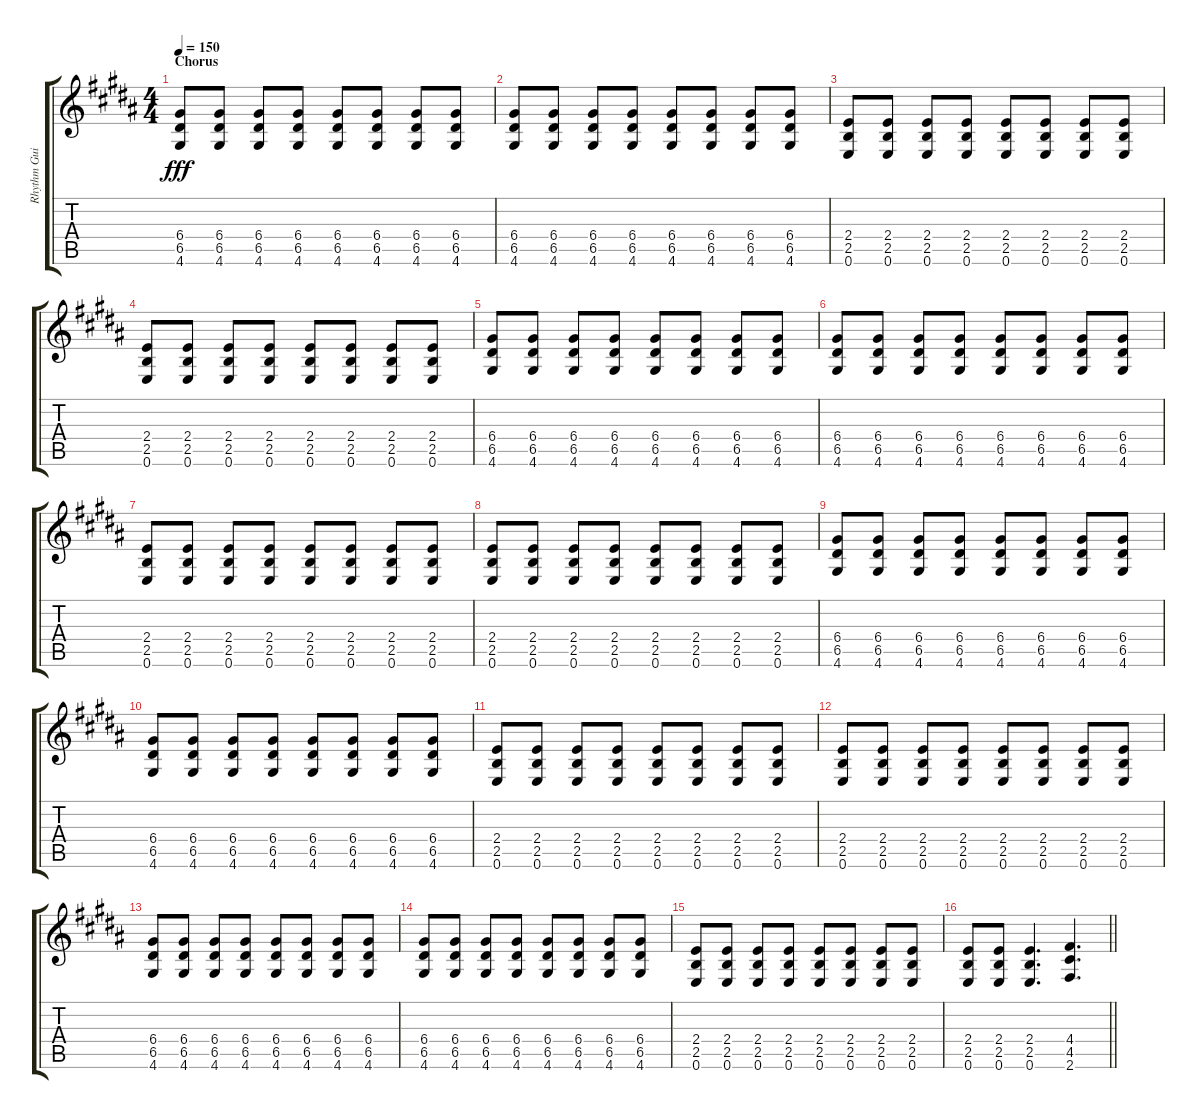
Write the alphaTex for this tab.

\track ("Rhythm Guitar" "Rhythm Gui") {instrument overdrivenguitar}
\staff {score tabs}
\tuning (E4 B3 G3 D3 A2 E2) {hide}
\ts (4 4)
\section ("" "Chorus")
\tempo 150
\clef g2
\ks b
(6.4 6.5 4.6).8{dy fff} (6.4 6.5 4.6).8 (6.4 6.5 4.6).8 (6.4 6.5 4.6).8 (6.4 6.5 4.6).8 (6.4 6.5 4.6).8 (6.4 6.5 4.6).8 (6.4 6.5 4.6).8 |
(6.4 6.5 4.6).8 (6.4 6.5 4.6).8 (6.4 6.5 4.6).8 (6.4 6.5 4.6).8 (6.4 6.5 4.6).8 (6.4 6.5 4.6).8 (6.4 6.5 4.6).8 (6.4 6.5 4.6).8 |
(2.4 2.5 0.6).8 (2.4 2.5 0.6).8 (2.4 2.5 0.6).8 (2.4 2.5 0.6).8 (2.4 2.5 0.6).8 (2.4 2.5 0.6).8 (2.4 2.5 0.6).8 (2.4 2.5 0.6).8 |
(2.4 2.5 0.6).8 (2.4 2.5 0.6).8 (2.4 2.5 0.6).8 (2.4 2.5 0.6).8 (2.4 2.5 0.6).8 (2.4 2.5 0.6).8 (2.4 2.5 0.6).8 (2.4 2.5 0.6).8 |
(6.4 6.5 4.6).8 (6.4 6.5 4.6).8 (6.4 6.5 4.6).8 (6.4 6.5 4.6).8 (6.4 6.5 4.6).8 (6.4 6.5 4.6).8 (6.4 6.5 4.6).8 (6.4 6.5 4.6).8 |
(6.4 6.5 4.6).8 (6.4 6.5 4.6).8 (6.4 6.5 4.6).8 (6.4 6.5 4.6).8 (6.4 6.5 4.6).8 (6.4 6.5 4.6).8 (6.4 6.5 4.6).8 (6.4 6.5 4.6).8 |
(2.4 2.5 0.6).8 (2.4 2.5 0.6).8 (2.4 2.5 0.6).8 (2.4 2.5 0.6).8 (2.4 2.5 0.6).8 (2.4 2.5 0.6).8 (2.4 2.5 0.6).8 (2.4 2.5 0.6).8 |
(2.4 2.5 0.6).8 (2.4 2.5 0.6).8 (2.4 2.5 0.6).8 (2.4 2.5 0.6).8 (2.4 2.5 0.6).8 (2.4 2.5 0.6).8 (2.4 2.5 0.6).8 (2.4 2.5 0.6).8 |
(6.4 6.5 4.6).8 (6.4 6.5 4.6).8 (6.4 6.5 4.6).8 (6.4 6.5 4.6).8 (6.4 6.5 4.6).8 (6.4 6.5 4.6).8 (6.4 6.5 4.6).8 (6.4 6.5 4.6).8 |
(6.4 6.5 4.6).8 (6.4 6.5 4.6).8 (6.4 6.5 4.6).8 (6.4 6.5 4.6).8 (6.4 6.5 4.6).8 (6.4 6.5 4.6).8 (6.4 6.5 4.6).8 (6.4 6.5 4.6).8 |
(2.4 2.5 0.6).8 (2.4 2.5 0.6).8 (2.4 2.5 0.6).8 (2.4 2.5 0.6).8 (2.4 2.5 0.6).8 (2.4 2.5 0.6).8 (2.4 2.5 0.6).8 (2.4 2.5 0.6).8 |
(2.4 2.5 0.6).8 (2.4 2.5 0.6).8 (2.4 2.5 0.6).8 (2.4 2.5 0.6).8 (2.4 2.5 0.6).8 (2.4 2.5 0.6).8 (2.4 2.5 0.6).8 (2.4 2.5 0.6).8 |
(6.4 6.5 4.6).8 (6.4 6.5 4.6).8 (6.4 6.5 4.6).8 (6.4 6.5 4.6).8 (6.4 6.5 4.6).8 (6.4 6.5 4.6).8 (6.4 6.5 4.6).8 (6.4 6.5 4.6).8 |
(6.4 6.5 4.6).8 (6.4 6.5 4.6).8 (6.4 6.5 4.6).8 (6.4 6.5 4.6).8 (6.4 6.5 4.6).8 (6.4 6.5 4.6).8 (6.4 6.5 4.6).8 (6.4 6.5 4.6).8 |
(2.4 2.5 0.6).8 (2.4 2.5 0.6).8 (2.4 2.5 0.6).8 (2.4 2.5 0.6).8 (2.4 2.5 0.6).8 (2.4 2.5 0.6).8 (2.4 2.5 0.6).8 (2.4 2.5 0.6).8 |
\barLineRight lightlight
(2.4 2.5 0.6).8 (2.4 2.5 0.6).8 (2.4 2.5 0.6).4{d} (4.4 4.5 2.6).4{d}
